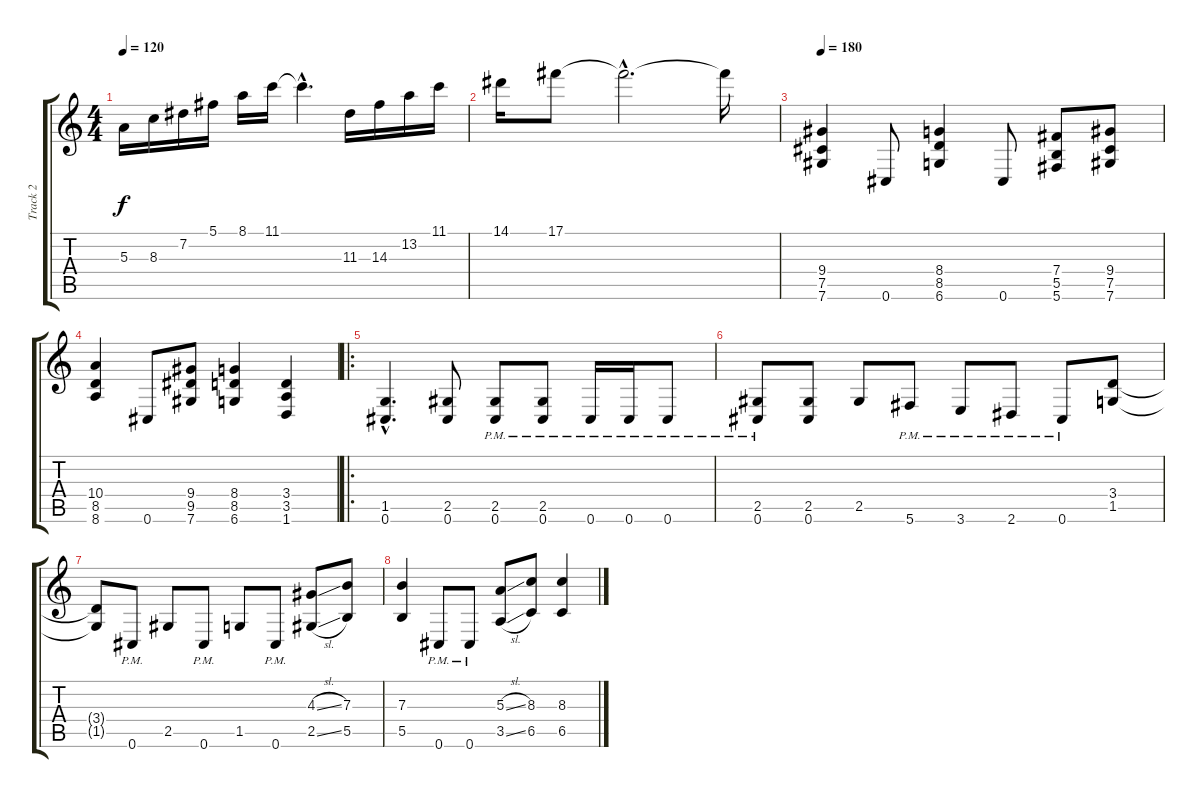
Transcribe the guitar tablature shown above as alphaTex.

\track ("Track 2" "Track 2") {instrument distortionguitar}
\staff {score tabs}
\tuning (Db4 Ab3 E3 B2 Gb2 Db2) {hide}
\ts (4 4)
\tempo 120
\clef g2
\ks c
5.3.16{dy f} 8.3.16 7.2.16 5.1.16 8.1.16 11.1.16 11.1{hac t}.4{d} 11.3.16 14.3.16 13.2.16 11.1.16 |
14.1.16 17.1.8 17.1{hac t}.2{d} 17.1{t}.16 |
\tempo 180
(9.4 7.5 7.6).4 0.6.8 (8.4 8.5 6.6).4 0.6.8 (7.4 5.5 5.6).8 (9.4 7.5 7.6).8 |
(10.4 8.5 8.6).4 0.6.8 (9.4 9.5 7.6).8 (8.4 8.5 6.6).4 (3.4 3.5 1.6).4 |
\ro
(1.5{hac} 0.6{hac}).4{d} (2.5 0.6).8 (2.5{pm} 0.6{pm}).8 (2.5{pm} 0.6{pm}).8 0.6{pm}.16 0.6{pm}.16 0.6{pm}.8 |
(2.5{pm} 0.6{pm}).8 (2.5 0.6).8 2.5.8 5.6{pm}.8 3.6{pm}.8 2.6{pm}.8 0.6{pm}.8 (3.4 1.5).8 |
(3.4{t} 1.5{t}).8 0.6{pm}.8 2.5.8 0.6{pm}.8 1.5.8 0.6{pm}.8 (4.3{sl} 2.5{sl}).8 (7.3 5.5).8 |
(7.3 5.5).4 0.6{pm}.8 0.6{pm}.8 (5.3{sl} 3.5{sl}).8 (8.3 6.5).8 (8.3 6.5).4
